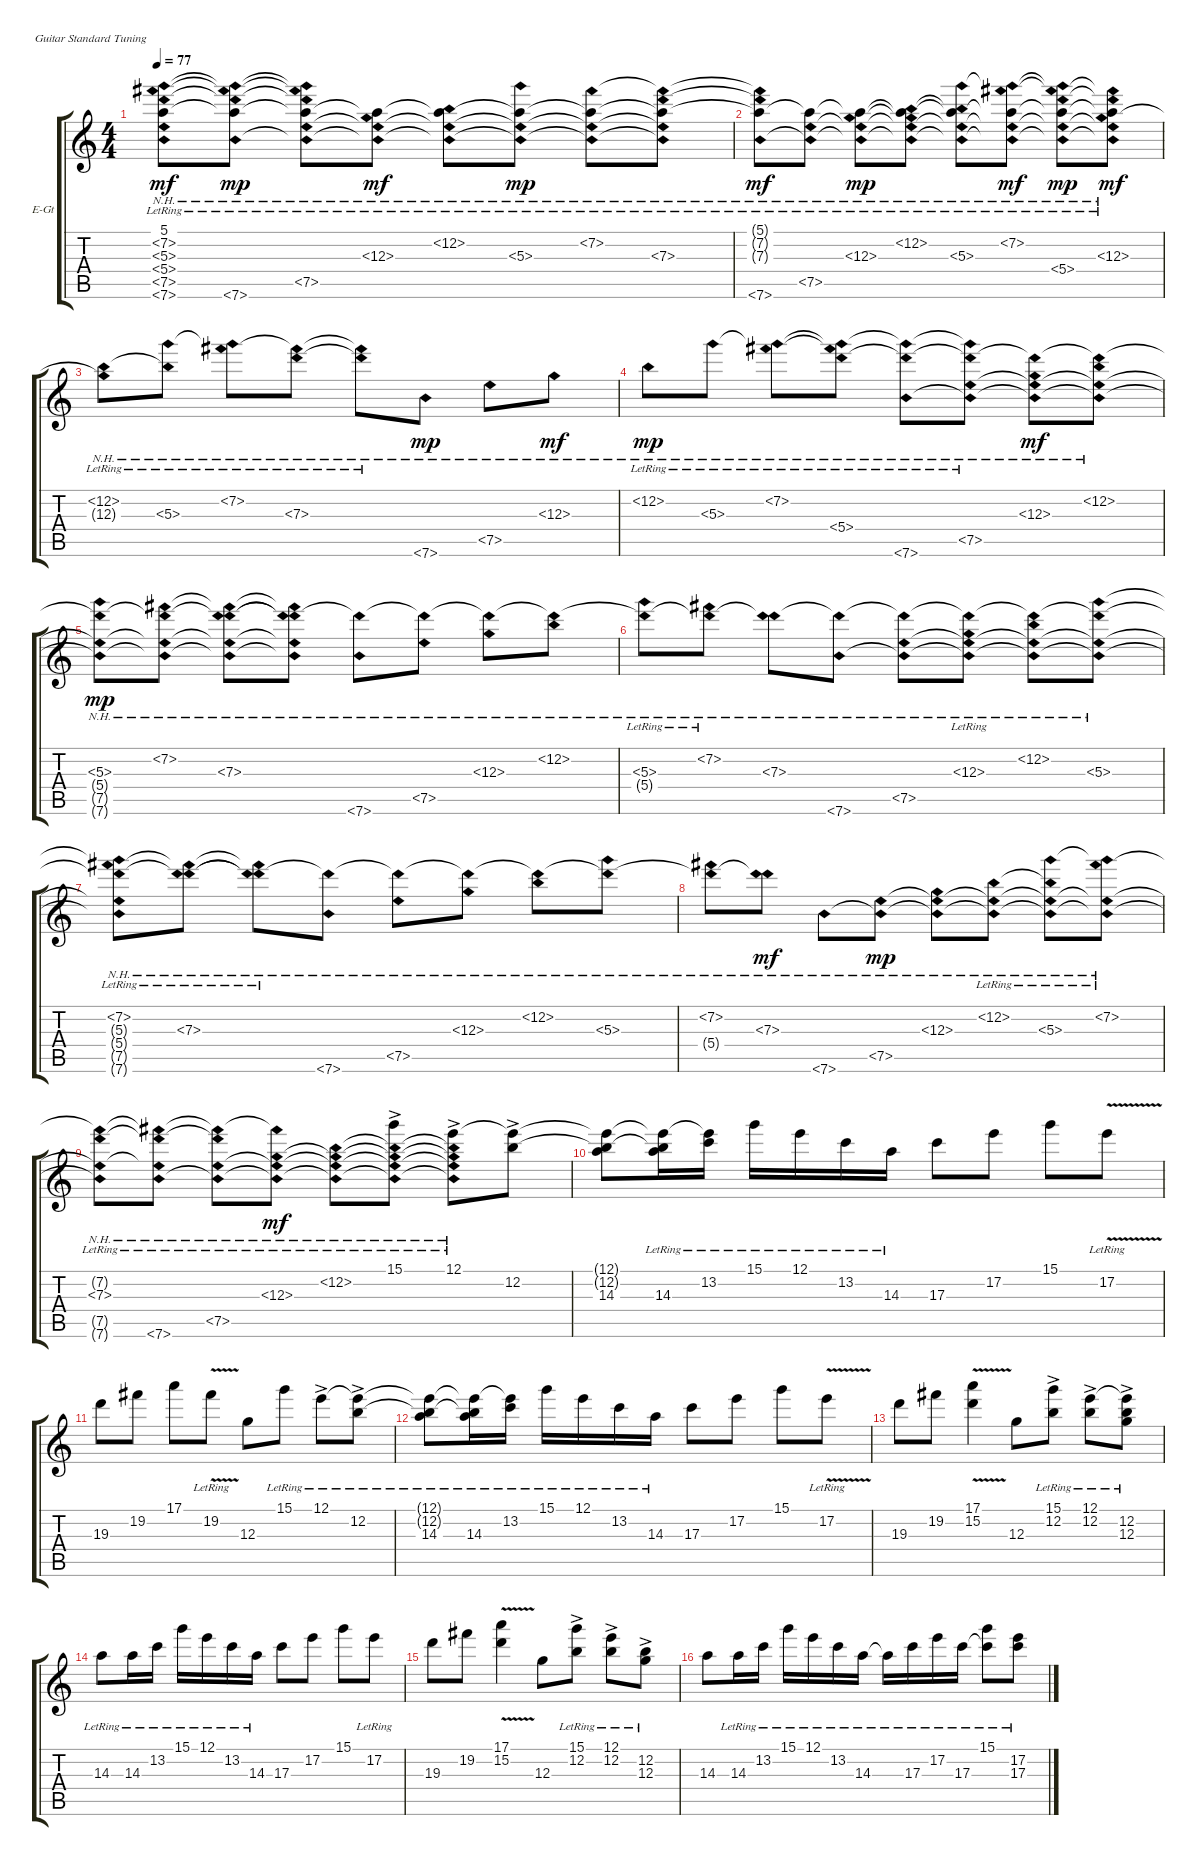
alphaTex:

\bracketExtendMode groupsimilarinstruments
\firstSystemTrackNameOrientation horizontal
\otherSystemsTrackNameOrientation horizontal
\track ("Лидер гт. Юрий Каспарян" "E-Gt") {instrument electricguitarclean}
\staff {score tabs}
\tuning (E4 B3 G3 D3 A2 E2)
\ts (4 4)
\tempo 77
\clef g2
\ks c
(5.4{nh lr t} 5.3{nh lr t} 7.2{nh lr t} 7.5{nh t} 7.6{nh t} 5.1{lr t}).8{dy mf} (7.2{nh lr t} 7.6{nh} 5.4{nh lr t} 5.3{nh lr t} 5.1{lr t}).8{dy mp} (7.5{nh} 7.6{nh t} 5.4{nh lr t} 5.3{nh lr t} 7.2{nh lr t} 5.1{lr t}).8 (12.3{nh} 7.5{nh t} 7.6{nh t} 5.1{lr t}).8{dy mf} (12.2{nh} 7.5{nh t} 7.6{nh t} 5.1{lr t}).8 (5.3{nh} 7.5{nh t} 7.6{nh t} 5.1{lr t}).8{dy mp} (7.2{nh} 7.5{nh t} 7.6{nh t} 5.1{lr t}).8 (7.3{nh} 7.5{nh t} 7.6{nh t} 7.2{nh t} 5.1{lr t}).8 |
(7.2{nh lr t} 7.6{nh} 7.3{nh t} 5.1{lr t}).8{dy mf} (7.5{nh} 7.6{nh t} 5.1{lr t}).8 (12.3{nh lr} 7.6{nh t} 7.5{nh t} 5.1{lr t}).8{dy mp} (12.2{nh lr} 12.3{nh lr t} 7.6{nh t} 7.5{nh t} 5.1{lr t}).8 (5.3{nh lr} 7.6{nh t} 7.5{nh t} 12.2{nh lr t} 5.1{lr t}).8 (7.6{nh t} 7.5{nh t} 7.2{nh} 5.3{nh lr t} 5.1{lr t}).8{dy mf} (5.4{nh} 5.3{nh lr t} 7.2{nh t} 7.5{nh t} 7.6{nh t} 5.1{lr t}).8{dy mp} (7.2{nh t} 12.3{nh lr} 5.4{nh t} 7.5{nh t} 7.6{nh t} 5.1{lr t}).8{dy mf} |
(12.3{nh lr t} 12.2{nh}).8 (12.2{nh lr t} 5.3{nh}).8 (5.3{nh lr t} 7.2{nh}).8 (7.2{nh lr t} 7.3{nh}).8 (7.2{nh lr t} 7.3{nh t}).8 7.6{nh}.8{dy mp} 7.5{nh}.8 12.3{nh}.8{dy mf} |
12.2{nh lr}.8{dy mp} 5.3{nh lr}.8 (7.2{nh lr} 5.3{nh lr t}).8 (7.2{nh lr t} 5.4{nh} 5.3{nh lr t}).8 (5.3{nh lr t} 5.4{nh t} 7.6{nh}).8 (5.3{nh lr t} 5.4{nh t} 7.5{nh} 7.6{nh t}).8 (5.4{nh t} 12.3{nh} 7.6{nh t} 7.5{nh t}).8{dy mf} (5.4{nh t} 12.2{nh} 7.6{nh t} 7.5{nh t}).8 |
(5.3{nh} 7.6{nh t} 7.5{nh t} 5.4{nh t}).8{dy mp} (7.2{nh} 7.6{nh t} 7.5{nh t} 5.4{nh t}).8 (7.3{nh} 7.6{nh t} 7.5{nh t} 7.2{nh t} 5.4{nh t}).8 (7.6{nh t} 7.5{nh t} 7.3{nh t} 7.2{nh t} 5.4{nh t}).8 (7.6{nh} 5.4{nh t}).8 (7.5{nh} 5.4{nh t}).8 (12.3{nh} 5.4{nh t}).8 (12.2{nh} 5.4{nh t}).8 |
(5.3{nh lr} 5.4{nh t}).8 (7.2{nh lr} 5.4{nh t}).8 (5.4{nh t} 7.3{nh}).8 (7.6{nh} 5.4{nh t}).8 (7.5{nh} 5.4{nh t} 7.6{nh t}).8 (12.3{nh lr} 5.4{nh t} 7.5{nh t} 7.6{nh t}).8 (12.2{nh} 5.4{nh t} 7.5{nh t} 7.6{nh t}).8 (5.3{nh} 5.4{nh t} 7.5{nh t} 7.6{nh t}).8 |
(7.2{nh lr} 5.4{nh t} 7.5{nh t} 7.6{nh t} 5.3{nh t}).8 (7.3{nh lr} 7.2{nh lr t} 5.4{nh t}).8 (7.3{nh lr t} 7.2{nh lr t} 5.4{nh t}).8 (7.6{nh} 5.4{nh t}).8 (7.5{nh} 5.4{nh t}).8 (12.3{nh} 5.4{nh t}).8 (12.2{nh} 5.4{nh t}).8 (5.3{nh} 5.4{nh t}).8 |
(7.2{nh} 5.4{nh t}).8 (5.4{nh t} 7.3{nh}).8{dy mf} 7.6{nh}.8 (7.6{nh t} 7.5{nh}).8{dy mp} (12.3{nh} 7.6{nh t} 7.5{nh t}).8 (12.2{nh lr} 7.6{nh t} 7.5{nh t}).8 (5.3{nh} 7.6{nh t} 7.5{nh t} 12.2{nh lr t}).8 (7.6{nh t} 7.5{nh t} 5.3{nh t} 7.2{nh lr}).8 |
(7.3{nh lr} 7.5{nh t} 7.6{nh t} 7.2{nh lr t}).8 (7.3{nh lr t} 7.5{nh t} 7.6{nh} 7.2{nh lr t}).8 (7.3{nh lr t} 7.5{nh} 7.6{nh t} 7.2{nh lr t}).8 (12.3{nh lr} 7.5{nh t} 7.2{nh lr t} 7.6{nh t}).8{dy mf} (12.3{nh lr t} 12.2{nh lr} 7.5{nh t} 7.6{nh t}).8 (15.1{ac} 12.2{nh ac lr t} 12.3{nh ac lr t} 7.6{nh ac t} 7.5{nh ac t}).8 (12.1{ac} 12.2{nh ac lr t} 12.3{nh ac lr t} 7.6{nh ac t} 7.5{nh ac t}).8 (12.2{ac} 12.1{t}).8 |
(12.1{t} 12.2{t} 14.3).8 (14.3{lr} 12.1{t} 12.2{t}).16 (13.2{lr} 12.1{t}).16 15.1{lr}.16 12.1{lr}.16 13.2{lr}.16 14.3{lr}.16 17.3.8 17.2.8 15.1.8 17.2{v lr}.8 |
19.3.8 19.2.8 17.1.8 19.2{v lr}.8 12.3.8 15.1{lr}.8 12.1{ac lr}.8 (12.2{ac lr} 12.1{lr t}).8 |
(12.1{lr t} 12.2{lr t} 14.3).8 (14.3{lr} 12.1{lr t} 12.2{lr t}).16 (13.2{lr} 12.1{lr t}).16 15.1{lr}.16 12.1{lr}.16 13.2{lr}.16 14.3{lr}.16 17.3.8 17.2.8 15.1.8 17.2{v lr}.8 |
19.3.8 19.2.8 (17.1{v} 15.2{v}).4 12.3.8 (15.1{ac lr} 12.2{ac lr}).8 (12.1{ac lr} 12.2{ac lr}).8 (12.2{ac lr} 12.3{ac lr} 12.1{lr t}).8 |
14.3{lr}.8 14.3{lr}.16 13.2{lr}.16 15.1{lr}.16 12.1{lr}.16 13.2{lr}.16 14.3{lr}.16 17.3.8 17.2.8 15.1.8 17.2{lr}.8 |
19.3.8 19.2.8 (17.1{v} 15.2{v}).4 12.3.8 (15.1{ac lr} 12.2{ac lr}).8 (12.1{ac lr} 12.2{ac lr}).8 (12.2{ac lr} 12.3{ac lr}).8 |
14.3.8 14.3{lr}.16 13.2{lr}.16 15.1{lr}.16 12.1{lr}.16 13.2{lr}.16 14.3{lr}.16 14.3{lr t}.16 17.3{lr}.16 17.2{lr}.16 17.3{lr}.16 (17.3{lr t} 15.1).8 (17.2{lr} 17.3{lr}).8
